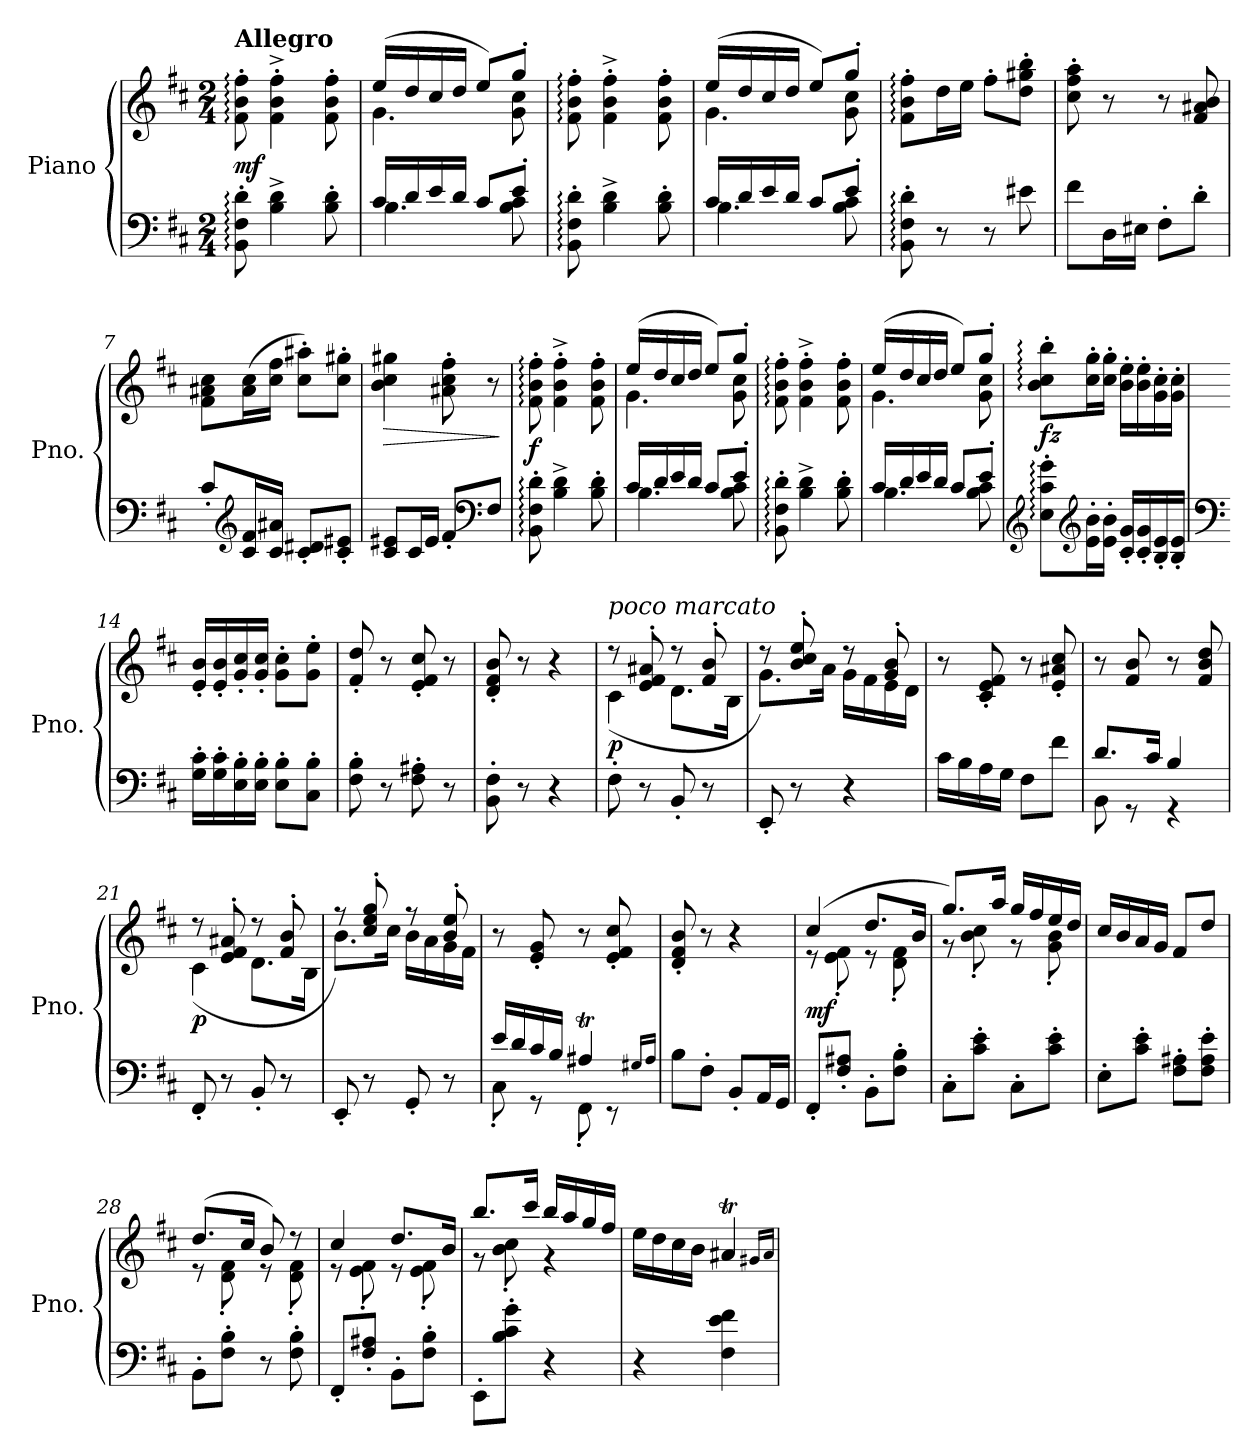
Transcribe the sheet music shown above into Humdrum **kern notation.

**kern	**kern	**dynam
*part1	*part1	*part1
*staff2	*staff1	*staff1/2
*I"Piano	*	*
*I'Pno.	*	*
*clefF4	*clefG2	*
*k[f#c#]	*k[f#c#]	*
*M2/4	*M2/4	*
=1	=1	=1
!	!LO:TX:a:B:t=Allegro	!
!	!	!LO:DY:b
8BB\:' 8F#\:' 8d\:'	8f#\:' 8b\:' 8ff#\:'	mf
4B\^ 4d\^	4f#\'^ 4b\'^ 4ff#\'^	.
8B\' 8d\'	8f#\' 8b\' 8ff#\'	.
=2	=2	=2
*^	*^	*
16c#/LL	4.B\	(>16ee/LL	4.g\	.
16d/	.	16dd/	.	.
16e/	.	16cc#/	.	.
16d/JJ	.	16dd/JJ	.	.
8c#/L	.	8ee/L)	.	.
8e'/J	8B\ 8c#\	8gg'/J	8g\ 8cc#\	.
*v	*v	*	*	*
*	*v	*v	*
=3	=3	=3
8BB\:' 8F#\:' 8d\:'	8f#\:' 8b\:' 8ff#\:'	.
4B\^ 4d\^	4f#\'^ 4b\'^ 4ff#\'^	.
8B\' 8d\'	8f#\' 8b\' 8ff#\'	.
=4	=4	=4
*^	*^	*
16c#/LL	4.B\	(>16ee/LL	4.g\	.
16d/	.	16dd/	.	.
16e/	.	16cc#/	.	.
16d/JJ	.	16dd/JJ	.	.
8c#/L	.	8ee/L)	.	.
8e'/J	8B\ 8c#\	8gg'/J	8g\ 8cc#\	.
*v	*v	*	*	*
*	*v	*v	*
=5	=5	=5
8BB\:' 8F#\:' 8d\:'	8f#\:' 8b\:' 8ff#\:'L	.
8r	16dd\L	.
.	16ee\JJ	.
8r	8ff#'\L	.
8e#X\	8dd\' 8gg#X\' 8bb\'J	.
=6	=6	=6
8f#\L	8cc#\' 8ff#\' 8aa\'	.
16D\L	8r	.
16E#X\JJ	.	.
8F#'\L	8r	.
8d'\J	8f#/ 8a#X/ 8b/	.
!!LO:LB:g=z
=7	=7	=7
8c#'/L	8f#\ 8a#X\ 8cc#\L	.
*clefG2	*	*
16c#/ 16f#/L	(>16a#\ 16cc#\L	.
16c#/ 16a#X/JJ	16cc#\ 16ff#\JJ	.
8c#/' 8d#X/'L	8cc#\' 8aa#X\'L)	.
8c#/' 8e#X/'J	8cc#\' 8gg#X\'J	.
=8	=8	=8
!	!	!LO:HP:b
8c#/ 8e#X/L	4b\ 4cc#\ 4gg#X\	>
16c#/L	.	.
16e#/JJ	.	.
8f#'/L	8a#X\' 8cc#\' 8ff#\'	.
*clefF4	*	*
8F#/J	8r	.
.	.	]
=9	=9	=9
!	!	!LO:DY:b
8BB\:' 8F#\:' 8d\:'	8f#\:' 8b\:' 8ff#\:'	f
4B\^ 4d\^	4f#\'^ 4b\'^ 4ff#\'^	.
8B\' 8d\'	8f#\' 8b\' 8ff#\'	.
=10	=10	=10
*^	*^	*
16c#/LL	4.B\	(>16ee/LL	4.g\	.
16d/	.	16dd/	.	.
16e/	.	16cc#/	.	.
16d/JJ	.	16dd/JJ	.	.
8c#/L	.	8ee/L)	.	.
8e'/J	8B\ 8c#\	8gg'/J	8g\ 8cc#\	.
*v	*v	*	*	*
*	*v	*v	*
=11	=11	=11
8BB\:' 8F#\:' 8d\:'	8f#\:' 8b\:' 8ff#\:'	.
4B\^ 4d\^	4f#\'^ 4b\'^ 4ff#\'^	.
8B\' 8d\'	8f#\' 8b\' 8ff#\'	.
=12	=12	=12
*^	*^	*
16c#/LL	4.B\	(>16ee/LL	4.g\	.
16d/	.	16dd/	.	.
16e/	.	16cc#/	.	.
16d/JJ	.	16dd/JJ	.	.
8c#/L	.	8ee/L)	.	.
8e'/J	8B\ 8c#\	8gg'/J	8g\ 8cc#\	.
!!LO:LB:g=z
=13	=13	=13	=13	=13
!	!	!	!	!LO:DY:b
*v	*v	*	*	*
*	*v	*v	*
8E\:' 8c#\:' 8g\:'L	8b\:' 8cc#\:' 8bb\:'L	fz
*clefG2	*	*
16e\' 16b\'L	16cc#\' 16gg\'L	.
16e\' 16b\'JJ	16cc#\' 16gg\'JJ	.
16c#/' 16g/'LL	16b\' 16ee\'LL	.
16c#/' 16g/'	16b\' 16ee\'	.
16B/' 16e/'	16g\' 16cc#\'	.
16B/' 16e/'JJ	16g\' 16cc#\'JJ	.
=14	=14	=14
*clefF4	*	*
16G\' 16c#\'LL	16e/' 16b/'LL	.
16G\' 16c#\'	16e/' 16b/'	.
16E\' 16B\'	16g/' 16cc#/'	.
16E\' 16B\'JJ	16g/' 16cc#/'JJ	.
8E\' 8B\'L	8g\' 8cc#\'L	.
8C#\' 8B\'J	8g\' 8ee\'J	.
=15	=15	=15
8F#\' 8B\'	8f#/' 8dd/'	.
8r	8r	.
8F#\' 8A#X\'	8e/' 8f#/' 8cc#/'	.
8r	8r	.
=16	=16	=16
8BB\' 8F#\'	8d/' 8f#/' 8b/'	.
8r	8r	.
4r	4r	.
=17	=17	=17
*	*^	*
!	!LO:TX:i:t=poco marcato	!	!
!	!	!	!LO:DY:b
8F#'\	8r	(<4c#\	p
8r	8e/' 8f#/' 8a#X/'	.	.
8BB'/	8r	8.d\L	.
8r	8f#/' 8b/'	.	.
.	.	16B\Jk	.
=18	=18	=18	=18
8EE'/	8r	8.g\L)	.
8r	8b/' 8cc#/' 8ee/'	.	.
.	.	16a\Jk	.
4r	8r	16g\LL	.
.	.	16f#\	.
.	8g/' 8b/'	16e\	.
.	.	16d\JJ	.
*	*v	*v	*
!!LO:LB:g=z
=19	=19	=19
16c#\LL	8r	.
16B\	.	.
16A\	8c#/' 8e/' 8f#/'	.
16G\JJ	.	.
8F#\L	8r	.
8f#\J	8e/' 8a#X/' 8cc#/'	.
=20	=20	=20
*^	*	*
8.d/L	8BB:\	8r	.
.	8r	8f#/ 8b/	.
16c#/Jk	.	.	.
4B/	4r	8r	.
.	.	8f#/ 8b/ 8dd/	.
*v	*v	*	*
!!LO:PB:g=z
=21	=21	=21
*	*^	*
!	!	!	!LO:DY:b
8FF#'/	8r	(<4c#\	p
8r	8e/' 8f#/' 8a#X/'	.	.
8BB'/	8r	8.d\L	.
8r	8f#/' 8b/'	.	.
.	.	16B\Jk	.
=22	=22	=22	=22
8EE'/	8r	8.b\L)	.
8r	8cc#/' 8ee/' 8gg/'	.	.
.	.	16cc#\Jk	.
8GG'/	8r	16b\LL	.
.	.	16a\	.
8r	8b/' 8ee/'	16g\	.
.	.	16f#\JJ	.
*	*v	*v	*
=23	=23	=23
*^	*	*
16e/LL	8C#'\	8r	.
16d/	.	.	.
16c#/	8r	8e/' 8g/'	.
16B/JJ	.	.	.
4A#Xt/	8FF#:'\	8r	.
.	8r	8e/' 8f#/' 8cc#/'	.
*v	*v	*	*
16qG#X/LL	.	.
16qA#/JJ	.	.
=24	=24	=24
8B\L	8d/' 8f#/' 8b/'	.
8F#'\J	8r	.
8BB'/L	4r	.
16AA/L	.	.
16GG/JJ	.	.
=25	=25	=25
*	*^	*
!	!	!	!LO:DY:b
8FF#'/L	(>4cc#/	8r	mf
8F#/' 8A#X/'J	.	8e\' 8f#\'	.
8BB'\L	8.dd/L	8r	.
8F#\' 8B\'J	.	8d\' 8f#\'	.
.	16b/Jk	.	.
=26	=26	=26	=26
8C#'\L	8.gg/L)	8r	.
8c#\' 8e\'J	.	8b\' 8cc#\'	.
.	16aa/Jk	.	.
8C#'\L	16gg/LL	8r	.
.	16ff#/	.	.
8c#\' 8e\'J	16ee/	8g\' 8b\'	.
.	16dd/JJ	.	.
*	*v	*v	*
!!LO:LB:g=z
=27	=27	=27
8E'\L	16cc#/LL	.
.	16b/	.
8c#\' 8e\'J	16a/	.
.	16g/JJ	.
8F#\' 8A#X\'L	8f#/L	.
8F#\' 8A#\' 8e\'J	8dd/J	.
=28	=28	=28
*	*^	*
8BB'\L	(>8.dd/L	8r	.
8F#\' 8B\'J	.	8d\' 8f#\'	.
.	16cc#/Jk	.	.
8r	8b/)	8r	.
8F#\' 8B\'	8r	8d\' 8f#\'	.
=29	=29	=29	=29
8FF#'/L	4cc#/	8r	.
8F#/' 8A#X/'J	.	8e\' 8f#\'	.
8BB'\L	8.dd/L	8r	.
8F#\' 8B\'J	.	8e\' 8f#\'	.
.	16b/Jk	.	.
=30	=30	=30	=30
8EE'\L	8.bb/L	8r	.
8B\' 8c#\' 8g\'J	.	8b\' 8cc#\'	.
.	16ccc#/Jk	.	.
4r	16bb/LL	4r	.
.	16aa/	.	.
.	16gg/	.	.
.	16ff#/JJ	.	.
*	*v	*v	*
=31	=31	=31
4r	16ee\LL	.
.	16dd\	.
.	16cc#\	.
.	16b\JJ	.
4F#\ 4e\ 4f#\	4a#Xt/	.
.	16qg#X/LL	.
.	16qa#/JJ	.
=	=	=
*-	*-	*-
